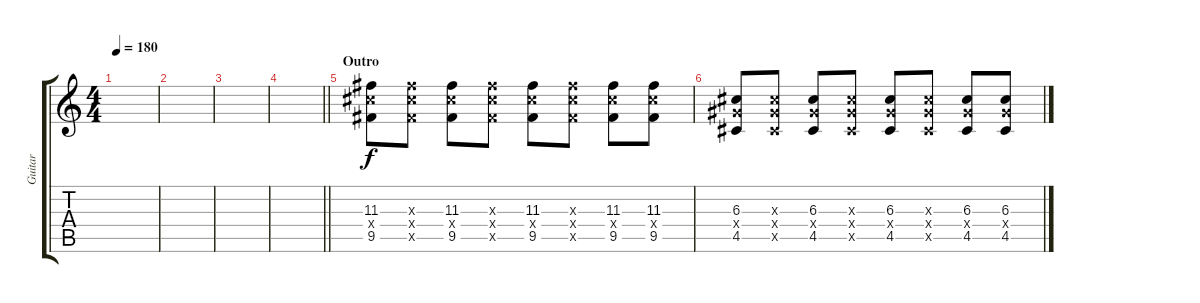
\track ("Guitar" "Guitar") {instrument distortionguitar}
\staff {score tabs}
\tuning (E4 B3 G3 D3 A2 E2) {hide}
\ts (4 4)
\tempo 180
\clef g2
\ks c
|
|
|
\barLineRight lightlight
|
\section ("" "Outro")
(11.3 11.4{x} 9.5).8 (11.3{x} 11.4{x} 9.5{x}).8 (11.3 11.4{x} 9.5).8 (11.3{x} 11.4{x} 9.5{x}).8 (11.3 11.4{x} 9.5).8 (11.3{x} 11.4{x} 9.5{x}).8 (11.3 11.4{x} 9.5).8 (11.3 11.4{x} 9.5).8 |
(6.3 6.4{x} 4.5).8 (6.3{x} 6.4{x} 4.5{x}).8 (6.3 6.4{x} 4.5).8 (6.3{x} 6.4{x} 4.5{x}).8 (6.3 6.4{x} 4.5).8 (6.3{x} 6.4{x} 4.5{x}).8 (6.3 6.4{x} 4.5).8 (6.3 6.4{x} 4.5).8
